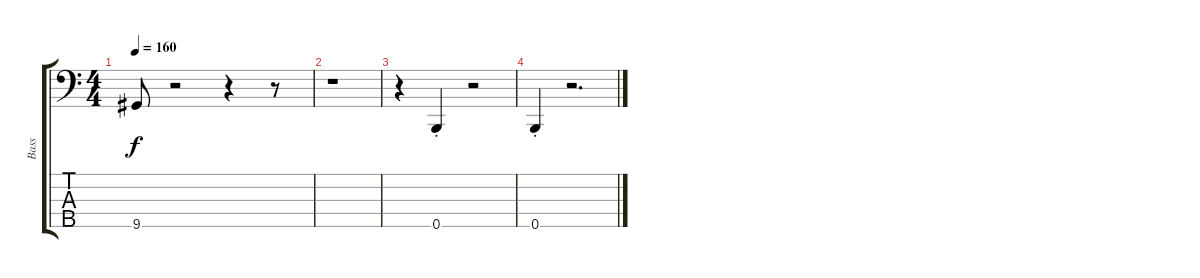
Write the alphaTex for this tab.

\track ("Bass" "Bass") {instrument electricbasspick}
\staff {score tabs}
\tuning (G2 D2 A1 E1 B0) {hide}
\ts (4 4)
\tempo 160
\clef f4
\ks c
9.5{t}.8{dy f} r.2 r.4 r.8 |
r.1 |
r.4 0.5{st}.4 r.2 |
0.5{st}.4 r.2{d}
